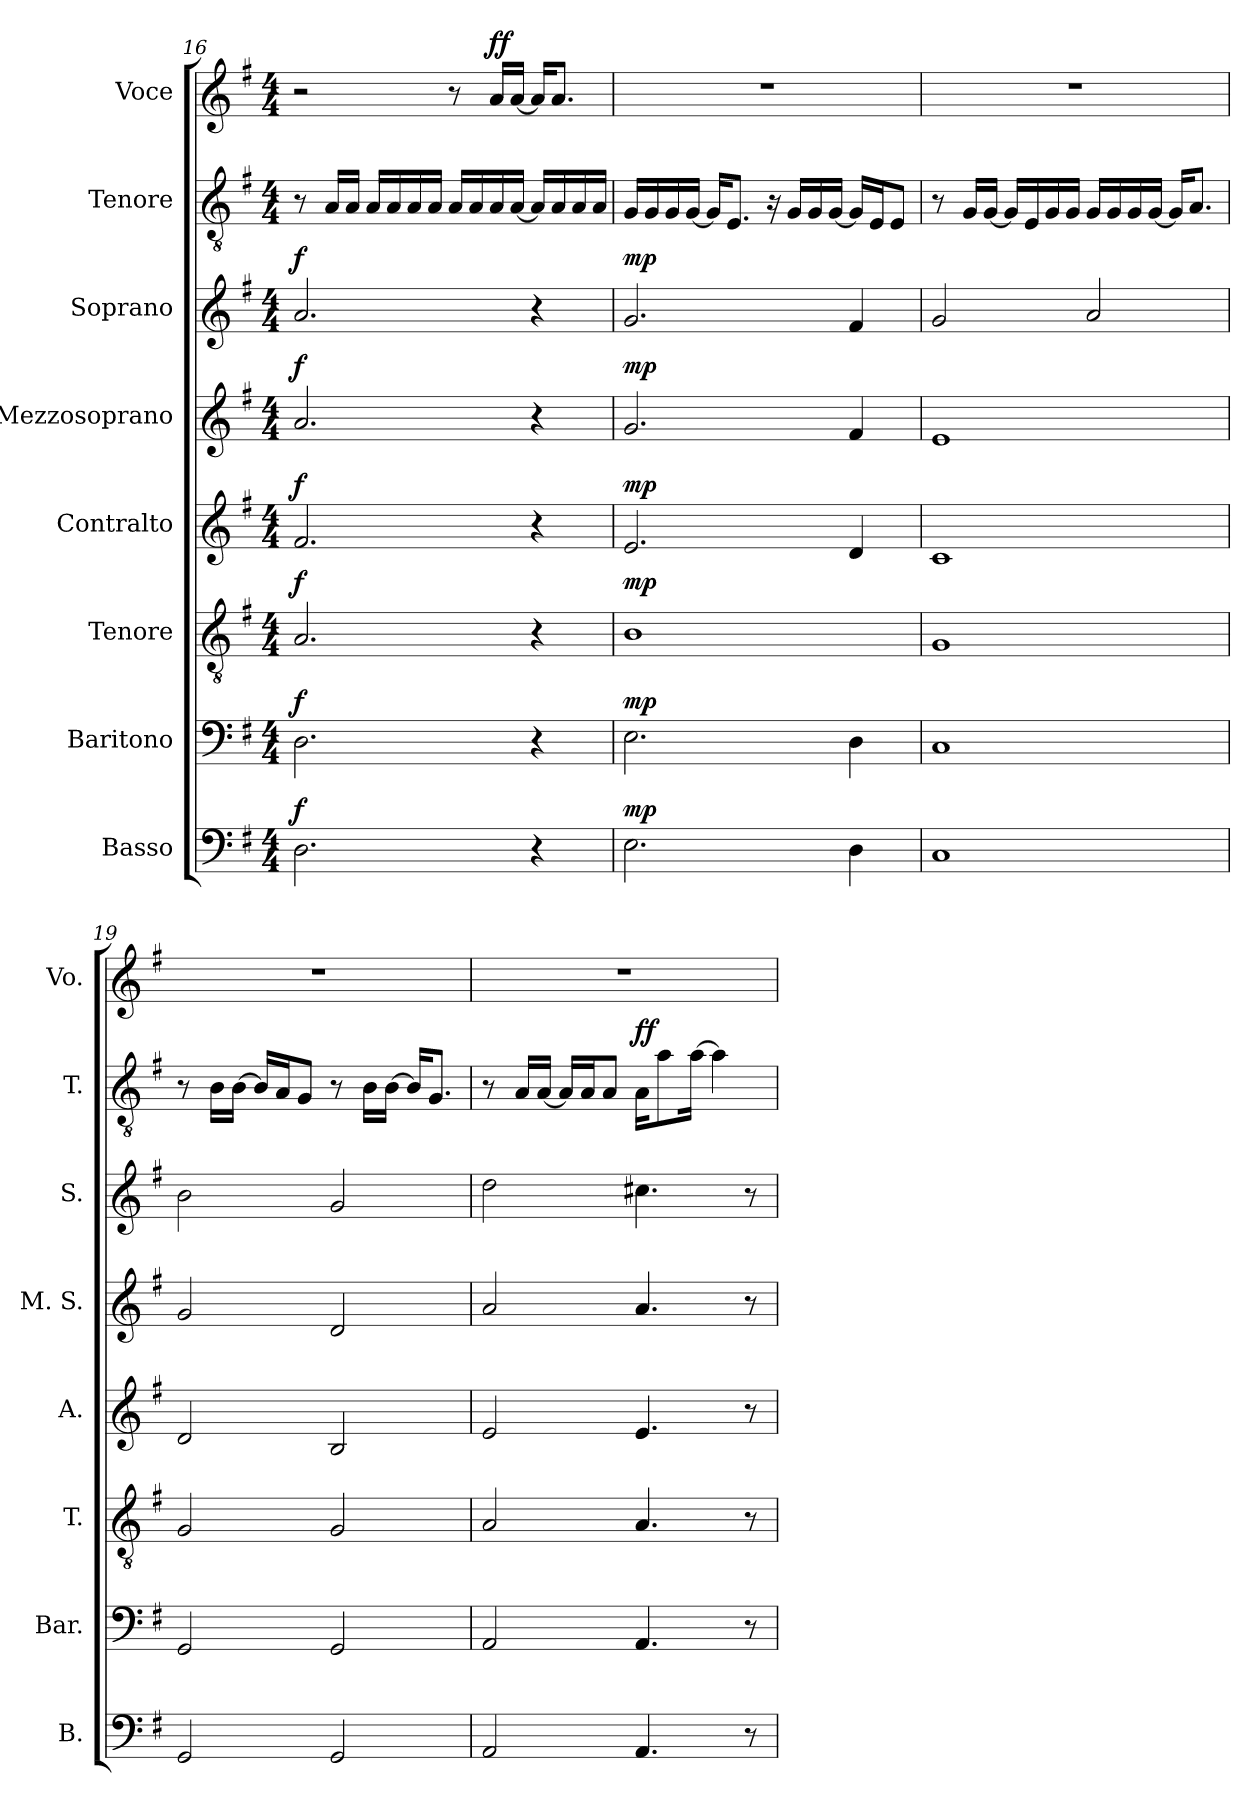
**kern	**dynam	**kern	**dynam	**kern	**dynam	**kern	**dynam	**kern	**dynam	**kern	**dynam	**kern	**dynam	**kern	**dynam
*part8	*part8	*part7	*part7	*part6	*part6	*part5	*part5	*part4	*part4	*part3	*part3	*part2	*part2	*part1	*part1
*staff8	*staff8	*staff7	*staff7	*staff6	*staff6	*staff5	*staff5	*staff4	*staff4	*staff3	*staff3	*staff2	*staff2	*staff1	*staff1
*I"Basso	*	*I"Baritono	*	*I"Tenore	*	*I"Contralto	*	*I"Mezzosoprano	*	*I"Soprano	*	*I"Tenore	*	*I"Voce	*
*I'B.	*	*I'Bar.	*	*I'T.	*	*I'A.	*	*I'M. S.	*	*I'S.	*	*I'T.	*	*I'Vo.	*
*clefF4	*	*clefF4	*	*clefGv2	*	*clefG2	*	*clefG2	*	*clefG2	*	*clefGv2	*	*clefG2	*
*k[f#]	*	*k[f#]	*	*k[f#]	*	*k[f#]	*	*k[f#]	*	*k[f#]	*	*k[f#]	*	*k[f#]	*
*M4/4	*	*M4/4	*	*M4/4	*	*M4/4	*	*M4/4	*	*M4/4	*	*M4/4	*	*M4/4	*
=16	=16	=16	=16	=16	=16	=16	=16	=16	=16	=16	=16	=16	=16	=16	=16
!	!LO:DY:a	!	!LO:DY:a	!	!LO:DY:a	!	!LO:DY:a	!	!LO:DY:a	!	!LO:DY:a	!	!	!	!
2.D\	f	2.D\	f	2.A/	f	2.f#/	f	2.a/	f	2.a/	f	8r	.	2r	.
.	.	.	.	.	.	.	.	.	.	.	.	16A/LL	.	.	.
.	.	.	.	.	.	.	.	.	.	.	.	16A/JJ	.	.	.
.	.	.	.	.	.	.	.	.	.	.	.	16A/LL	.	.	.
.	.	.	.	.	.	.	.	.	.	.	.	16A/	.	.	.
.	.	.	.	.	.	.	.	.	.	.	.	16A/	.	.	.
.	.	.	.	.	.	.	.	.	.	.	.	16A/JJ	.	.	.
.	.	.	.	.	.	.	.	.	.	.	.	16A/LL	.	8r	.
.	.	.	.	.	.	.	.	.	.	.	.	16A/	.	.	.
!	!	!	!	!	!	!	!	!	!	!	!	!	!	!	!LO:DY:a
.	.	.	.	.	.	.	.	.	.	.	.	16A/	.	16a/LL	ff
.	.	.	.	.	.	.	.	.	.	.	.	[16A/JJ	.	[16a/JJ	.
4r	.	4r	.	4r	.	4r	.	4r	.	4r	.	16A/LL]	.	16a/KL]	.
.	.	.	.	.	.	.	.	.	.	.	.	16A/	.	8.a/J	.
.	.	.	.	.	.	.	.	.	.	.	.	16A/	.	.	.
.	.	.	.	.	.	.	.	.	.	.	.	16A/JJ	.	.	.
!!LO:PB:g=z
=17	=17	=17	=17	=17	=17	=17	=17	=17	=17	=17	=17	=17	=17	=17	=17
!	!LO:DY:a	!	!LO:DY:a	!	!LO:DY:a	!	!LO:DY:a	!	!LO:DY:a	!	!LO:DY:a	!	!	!	!
2.E\	mp	2.E\	mp	1B	mp	2.e/	mp	2.g/	mp	2.g/	mp	16G/LL	.	1r	.
.	.	.	.	.	.	.	.	.	.	.	.	16G/	.	.	.
.	.	.	.	.	.	.	.	.	.	.	.	16G/	.	.	.
.	.	.	.	.	.	.	.	.	.	.	.	[16G/JJ	.	.	.
.	.	.	.	.	.	.	.	.	.	.	.	16G/KL]	.	.	.
.	.	.	.	.	.	.	.	.	.	.	.	8.E/J	.	.	.
.	.	.	.	.	.	.	.	.	.	.	.	16r	.	.	.
.	.	.	.	.	.	.	.	.	.	.	.	16G/LL	.	.	.
.	.	.	.	.	.	.	.	.	.	.	.	16G/	.	.	.
.	.	.	.	.	.	.	.	.	.	.	.	[16G/JJ	.	.	.
4D\	.	4D\	.	.	.	4d/	.	4f#/	.	4f#/	.	16G/LL]	.	.	.
.	.	.	.	.	.	.	.	.	.	.	.	16E/J	.	.	.
.	.	.	.	.	.	.	.	.	.	.	.	8E/J	.	.	.
=18	=18	=18	=18	=18	=18	=18	=18	=18	=18	=18	=18	=18	=18	=18	=18
1C	.	1C	.	1G	.	1c	.	1e	.	2g/	.	8r	.	1r	.
.	.	.	.	.	.	.	.	.	.	.	.	16G/LL	.	.	.
.	.	.	.	.	.	.	.	.	.	.	.	[16G/JJ	.	.	.
.	.	.	.	.	.	.	.	.	.	.	.	16G/LL]	.	.	.
.	.	.	.	.	.	.	.	.	.	.	.	16E/	.	.	.
.	.	.	.	.	.	.	.	.	.	.	.	16G/	.	.	.
.	.	.	.	.	.	.	.	.	.	.	.	16G/JJ	.	.	.
.	.	.	.	.	.	.	.	.	.	2a/	.	16G/LL	.	.	.
.	.	.	.	.	.	.	.	.	.	.	.	16G/	.	.	.
.	.	.	.	.	.	.	.	.	.	.	.	16G/	.	.	.
.	.	.	.	.	.	.	.	.	.	.	.	[16G/JJ	.	.	.
.	.	.	.	.	.	.	.	.	.	.	.	16G/KL]	.	.	.
.	.	.	.	.	.	.	.	.	.	.	.	8.A/J	.	.	.
=19	=19	=19	=19	=19	=19	=19	=19	=19	=19	=19	=19	=19	=19	=19	=19
2GG/	.	2GG/	.	2G/	.	2d/	.	2g/	.	2b\	.	8r	.	1r	.
.	.	.	.	.	.	.	.	.	.	.	.	16B\LL	.	.	.
.	.	.	.	.	.	.	.	.	.	.	.	[16B\JJ	.	.	.
.	.	.	.	.	.	.	.	.	.	.	.	16B/LL]	.	.	.
.	.	.	.	.	.	.	.	.	.	.	.	16A/J	.	.	.
.	.	.	.	.	.	.	.	.	.	.	.	8G/J	.	.	.
2GG/	.	2GG/	.	2G/	.	2B/	.	2d/	.	2g/	.	8r	.	.	.
.	.	.	.	.	.	.	.	.	.	.	.	16B\LL	.	.	.
.	.	.	.	.	.	.	.	.	.	.	.	[16B\JJ	.	.	.
.	.	.	.	.	.	.	.	.	.	.	.	16B/KL]	.	.	.
.	.	.	.	.	.	.	.	.	.	.	.	8.G/J	.	.	.
!!LO:LB:g=z
=20	=20	=20	=20	=20	=20	=20	=20	=20	=20	=20	=20	=20	=20	=20	=20
2AA/	.	2AA/	.	2A/	.	2e/	.	2a/	.	2dd\	.	8r	.	1r	.
.	.	.	.	.	.	.	.	.	.	.	.	16A/LL	.	.	.
.	.	.	.	.	.	.	.	.	.	.	.	[16A/JJ	.	.	.
.	.	.	.	.	.	.	.	.	.	.	.	16A/LL]	.	.	.
.	.	.	.	.	.	.	.	.	.	.	.	16A/J	.	.	.
.	.	.	.	.	.	.	.	.	.	.	.	8A/J	.	.	.
!	!	!	!	!	!	!	!	!	!	!	!	!	!LO:DY:a	!	!
4.AA/	.	4.AA/	.	4.A/	.	4.e/	.	4.a/	.	4.cc#X\	.	16A\KL	ff	.	.
.	.	.	.	.	.	.	.	.	.	.	.	8a\	.	.	.
.	.	.	.	.	.	.	.	.	.	.	.	[16a\Jk	.	.	.
.	.	.	.	.	.	.	.	.	.	.	.	4a\]	.	.	.
8r	.	8r	.	8r	.	8r	.	8r	.	8r	.	.	.	.	.
=	=	=	=	=	=	=	=	=	=	=	=	=	=	=	=
*-	*-	*-	*-	*-	*-	*-	*-	*-	*-	*-	*-	*-	*-	*-	*-
